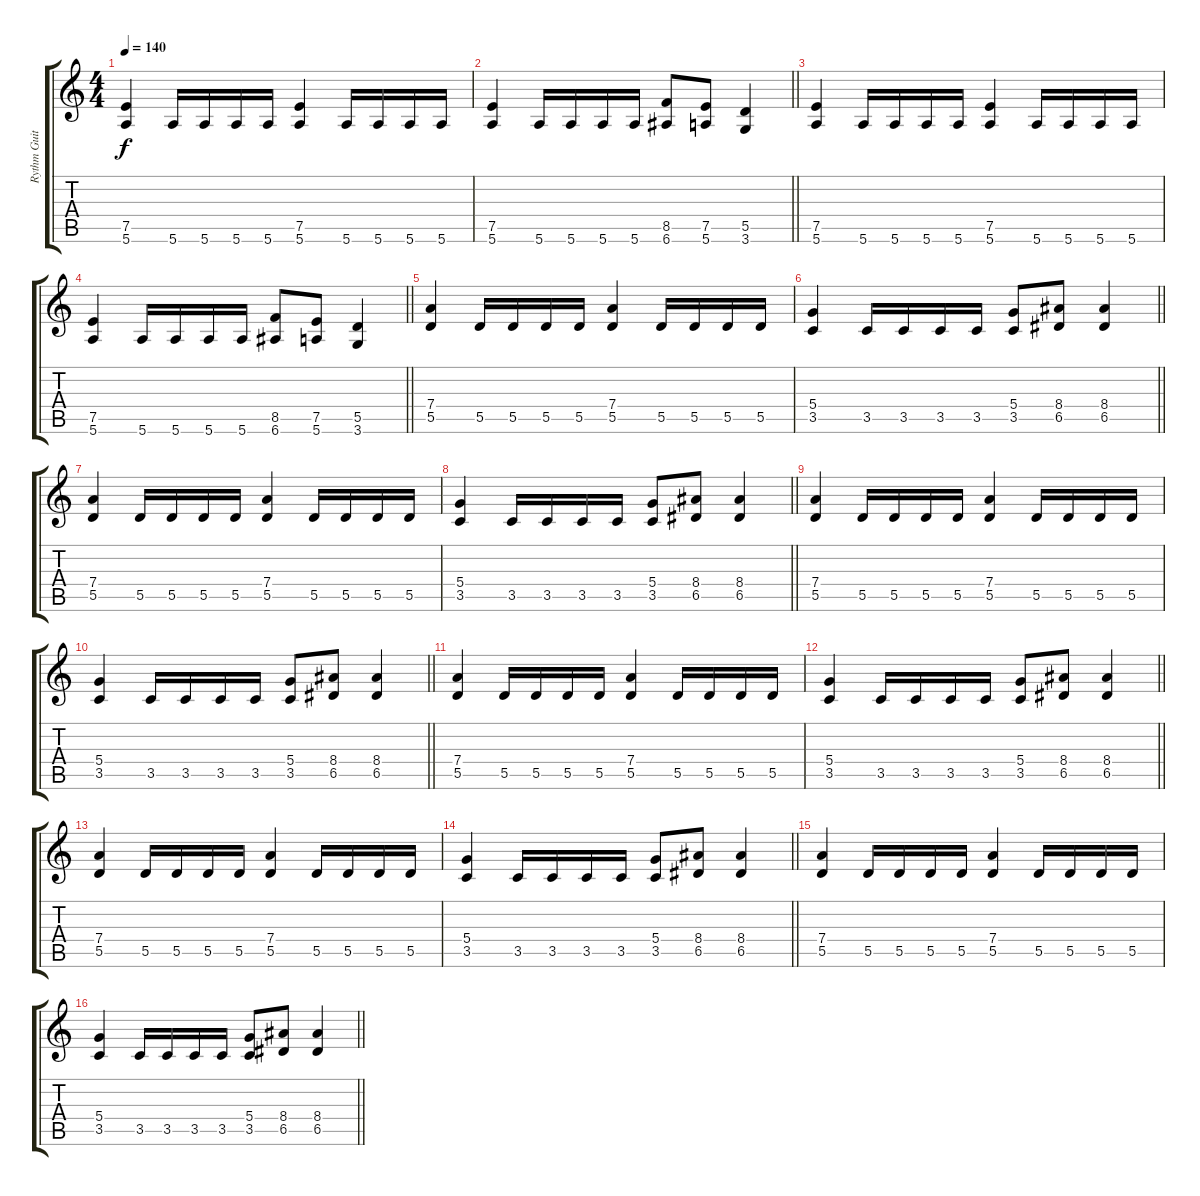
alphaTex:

\track ("Rythm Guitar" "Rythm Guit") {instrument distortionguitar}
\staff {score tabs}
\tuning (E4 B3 G3 D3 A2 E2) {hide}
\ts (4 4)
\tempo 140
\clef g2
\ks c
(7.5 5.6).4{dy f} 5.6.16 5.6.16 5.6.16 5.6.16 (7.5 5.6).4 5.6.16 5.6.16 5.6.16 5.6.16 |
\barLineRight lightlight
(7.5 5.6).4 5.6.16 5.6.16 5.6.16 5.6.16 (8.5 6.6).8 (7.5 5.6).8 (5.5 3.6).4 |
(7.5 5.6).4 5.6.16 5.6.16 5.6.16 5.6.16 (7.5 5.6).4 5.6.16 5.6.16 5.6.16 5.6.16 |
\barLineRight lightlight
(7.5 5.6).4 5.6.16 5.6.16 5.6.16 5.6.16 (8.5 6.6).8 (7.5 5.6).8 (5.5 3.6).4 |
(7.4 5.5).4 5.5.16 5.5.16 5.5.16 5.5.16 (7.4 5.5).4 5.5.16 5.5.16 5.5.16 5.5.16 |
\barLineRight lightlight
(5.4 3.5).4 3.5.16 3.5.16 3.5.16 3.5.16 (5.4 3.5).8 (8.4 6.5).8 (8.4 6.5).4 |
(7.4 5.5).4 5.5.16 5.5.16 5.5.16 5.5.16 (7.4 5.5).4 5.5.16 5.5.16 5.5.16 5.5.16 |
\barLineRight lightlight
(5.4 3.5).4 3.5.16 3.5.16 3.5.16 3.5.16 (5.4 3.5).8 (8.4 6.5).8 (8.4 6.5).4 |
(7.4 5.5).4 5.5.16 5.5.16 5.5.16 5.5.16 (7.4 5.5).4 5.5.16 5.5.16 5.5.16 5.5.16 |
\barLineRight lightlight
(5.4 3.5).4 3.5.16 3.5.16 3.5.16 3.5.16 (5.4 3.5).8 (8.4 6.5).8 (8.4 6.5).4 |
(7.4 5.5).4 5.5.16 5.5.16 5.5.16 5.5.16 (7.4 5.5).4 5.5.16 5.5.16 5.5.16 5.5.16 |
\barLineRight lightlight
(5.4 3.5).4 3.5.16 3.5.16 3.5.16 3.5.16 (5.4 3.5).8 (8.4 6.5).8 (8.4 6.5).4 |
(7.4 5.5).4 5.5.16 5.5.16 5.5.16 5.5.16 (7.4 5.5).4 5.5.16 5.5.16 5.5.16 5.5.16 |
\barLineRight lightlight
(5.4 3.5).4 3.5.16 3.5.16 3.5.16 3.5.16 (5.4 3.5).8 (8.4 6.5).8 (8.4 6.5).4 |
(7.4 5.5).4 5.5.16 5.5.16 5.5.16 5.5.16 (7.4 5.5).4 5.5.16 5.5.16 5.5.16 5.5.16 |
\barLineRight lightlight
(5.4 3.5).4 3.5.16 3.5.16 3.5.16 3.5.16 (5.4 3.5).8 (8.4 6.5).8 (8.4 6.5).4
